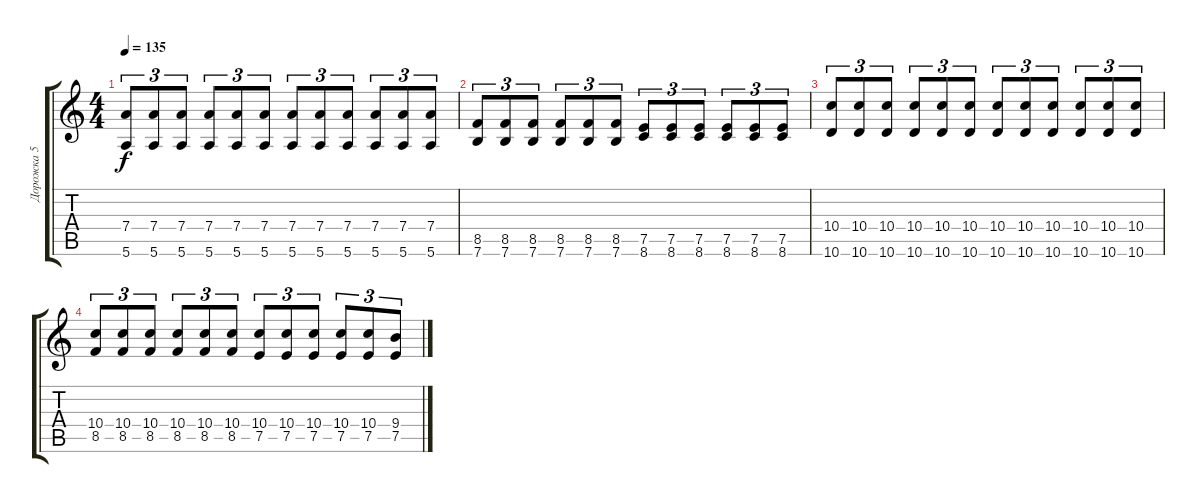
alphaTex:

\track ("Дорожка 5" "Дорожка 5") {instrument acousticguitarsteel}
\staff {score tabs}
\tuning (E4 B3 G3 D3 A2 E2) {hide}
\ts (4 4)
\tempo 135
\clef g2
\ks c
(7.4 5.6).8{tu (3 2) dy f} (7.4 5.6).8{tu (3 2)} (7.4 5.6).8{tu (3 2)} (7.4 5.6).8{tu (3 2)} (7.4 5.6).8{tu (3 2)} (7.4 5.6).8{tu (3 2)} (7.4 5.6).8{tu (3 2)} (7.4 5.6).8{tu (3 2)} (7.4 5.6).8{tu (3 2)} (7.4 5.6).8{tu (3 2)} (7.4 5.6).8{tu (3 2)} (7.4 5.6).8{tu (3 2)} |
(8.5 7.6).8{tu (3 2)} (8.5 7.6).8{tu (3 2)} (8.5 7.6).8{tu (3 2)} (8.5 7.6).8{tu (3 2)} (8.5 7.6).8{tu (3 2)} (8.5 7.6).8{tu (3 2)} (7.5 8.6).8{tu (3 2)} (7.5 8.6).8{tu (3 2)} (7.5 8.6).8{tu (3 2)} (7.5 8.6).8{tu (3 2)} (7.5 8.6).8{tu (3 2)} (7.5 8.6).8{tu (3 2)} |
(10.4 10.6).8{tu (3 2)} (10.4 10.6).8{tu (3 2)} (10.4 10.6).8{tu (3 2)} (10.4 10.6).8{tu (3 2)} (10.4 10.6).8{tu (3 2)} (10.4 10.6).8{tu (3 2)} (10.4 10.6).8{tu (3 2)} (10.4 10.6).8{tu (3 2)} (10.4 10.6).8{tu (3 2)} (10.4 10.6).8{tu (3 2)} (10.4 10.6).8{tu (3 2)} (10.4 10.6).8{tu (3 2)} |
(10.4 8.5).8{tu (3 2)} (10.4 8.5).8{tu (3 2)} (10.4 8.5).8{tu (3 2)} (10.4 8.5).8{tu (3 2)} (10.4 8.5).8{tu (3 2)} (10.4 8.5).8{tu (3 2)} (10.4 7.5).8{tu (3 2)} (10.4 7.5).8{tu (3 2)} (10.4 7.5).8{tu (3 2)} (10.4 7.5).8{tu (3 2)} (10.4 7.5).8{tu (3 2)} (9.4 7.5).8{tu (3 2)}
